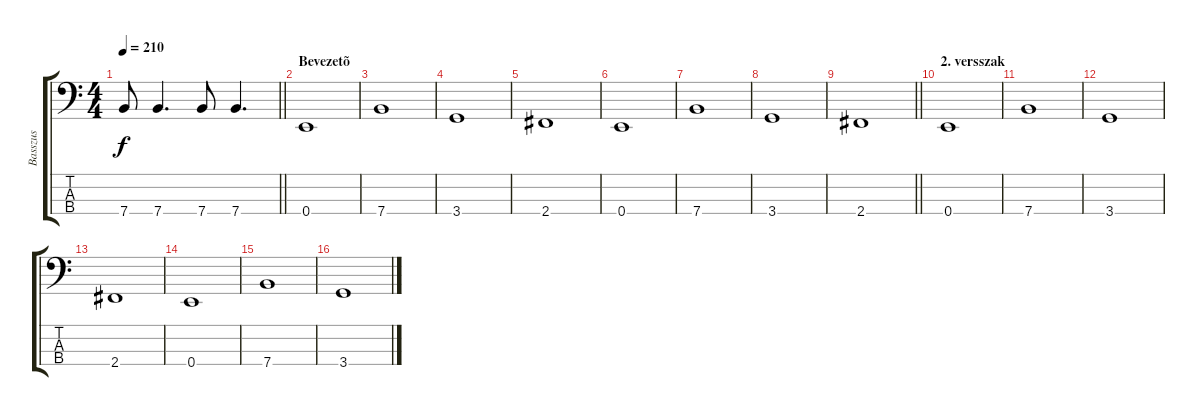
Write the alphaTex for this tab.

\track ("Basszus" "Basszus") {instrument electricbassfinger}
\staff {score tabs}
\tuning (G2 D2 A1 E1) {hide}
\ts (4 4)
\tempo 210
\clef f4
\barLineRight lightlight
\ks c
7.4.8{dy f} 7.4.4{d} 7.4.8 7.4.4{d} |
\section ("" "Bevezetõ")
0.4.1 |
7.4.1 |
3.4.1 |
2.4.1 |
0.4.1 |
7.4.1 |
3.4.1 |
\barLineRight lightlight
2.4.1 |
\section ("" "2. versszak")
0.4.1 |
7.4.1 |
3.4.1 |
2.4.1 |
0.4.1 |
7.4.1 |
3.4.1
